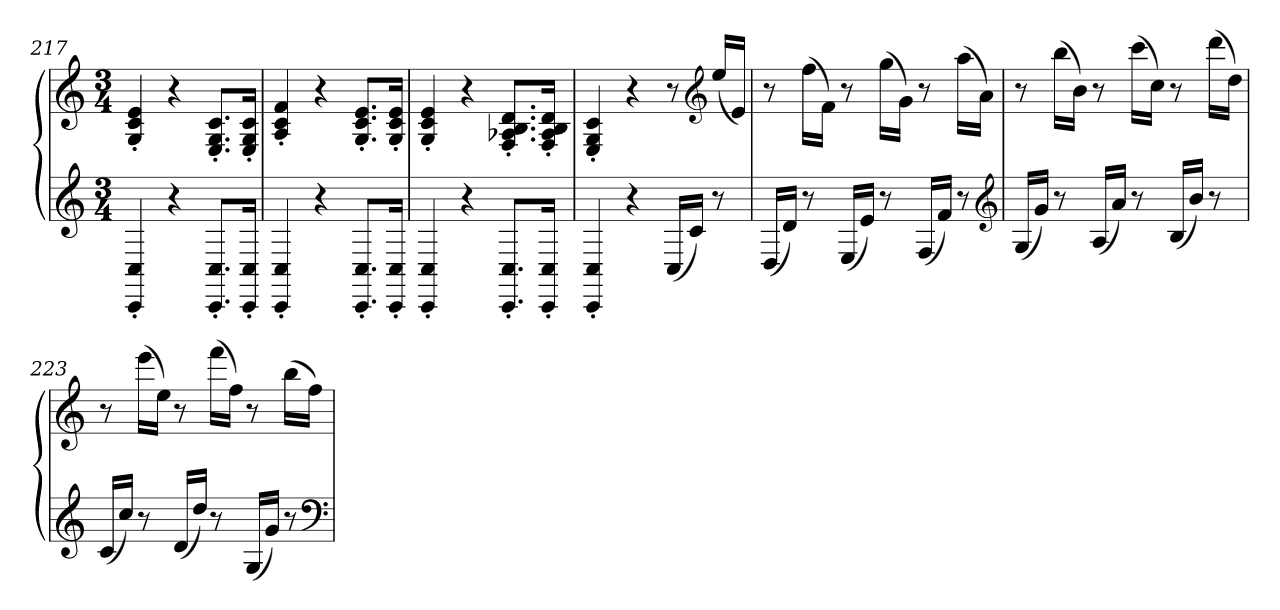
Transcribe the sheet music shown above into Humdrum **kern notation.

**kern	**kern
*part1	*part1
*staff2	*staff1
*clefG2	*clefG2
*k[]	*k[]
*C:	*C:
*M3/4	*M3/4
=217	=217
4CC' 4C'	4G' 4c' 4e'
4r	4r
8.CC' 8.C'L	8.E' 8.G' 8.c'L
16CC' 16C'Jk	16E' 16G' 16c'Jk
=218	=218
4CC' 4C'	4A' 4c' 4f'
4r	4r
8.CC' 8.C'L	8.G' 8.c' 8.e'L
16CC' 16C'Jk	16G' 16c' 16e'Jk
=219	=219
4CC' 4C'	4G' 4c' 4e'
4r	4r
8.CC' 8.C'L	8.F' 8.A-X' 8.B' 8.d'L
16CC' 16C'Jk	16F' 16A-' 16B' 16d'Jk
=220	=220
4CC' 4C'	4E' 4G' 4c'
4r	4r
(16CLL	8r
16cJJ)	.
*	*clefG2
8r	(16eeLL
.	16eJJ)
=221	=221
(16DLL	8r
16dJJ)	.
8r	(16ffLL
.	16fJJ)
(16ELL	8r
16eJJ)	.
8r	(16ggLL
.	16gJJ)
(16FLL	8r
16fJJ)	.
8r	(16aaLL
.	16aJJ)
*clefG2	*
=222	=222
(16GLL	8r
16gJJ)	.
8r	(16bbLL
.	16bJJ)
(16ALL	8r
16aJJ)	.
8r	(16cccLL
.	16ccJJ)
(16BLL	8r
16bJJ)	.
8r	(16dddLL
.	16ddJJ)
=223	=223
(16cLL	8r
16ccJJ)	.
8r	(16eeeLL
.	16eeJJ)
(16dLL	8r
16ddJJ)	.
8r	(16fffLL
.	16ffJJ)
(16GLL	8r
16gJJ)	.
8r	(16bbLL
.	16ffJJ)
*clefF4	*
=	=
*-	*-
